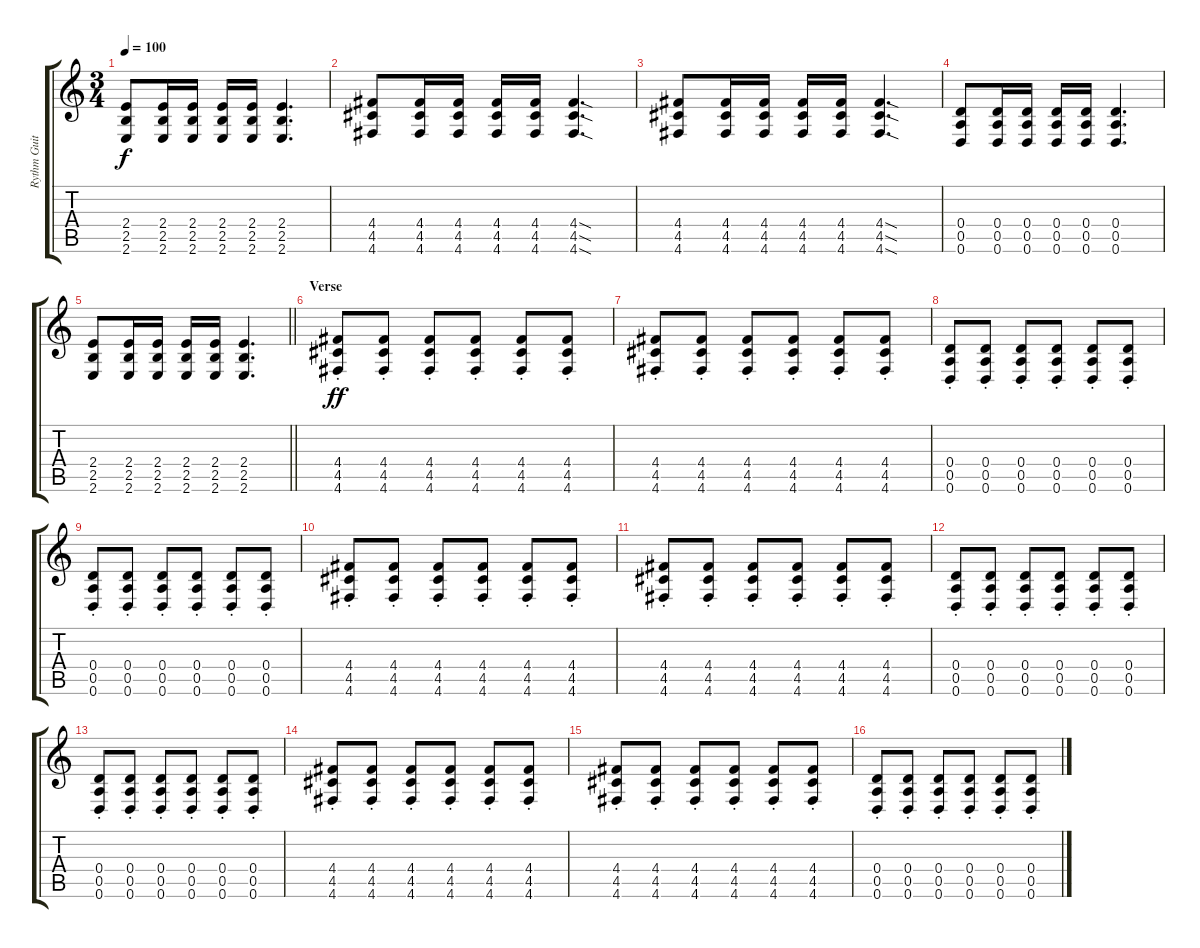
\track ("Rythm Guitar" "Rythm Guit") {instrument distortionguitar}
\staff {score tabs}
\tuning (E4 B3 G3 D3 A2 D2) {hide}
\ts (3 4)
\tempo 100
\clef g2
\ks c
(2.4 2.5 2.6).8{dy f} (2.4 2.5 2.6).16 (2.4 2.5 2.6).16 (2.4 2.5 2.6).16 (2.4 2.5 2.6).16 (2.4 2.5 2.6).4{d} |
(4.4 4.5 4.6).8 (4.4 4.5 4.6).16 (4.4 4.5 4.6).16 (4.4 4.5 4.6).16 (4.4 4.5 4.6).16 (4.4{sod} 4.5{sod} 4.6{sod}).4{d} |
(4.4 4.5 4.6).8 (4.4 4.5 4.6).16 (4.4 4.5 4.6).16 (4.4 4.5 4.6).16 (4.4 4.5 4.6).16 (4.4{sod} 4.5{sod} 4.6{sod}).4{d} |
(0.4 0.5 0.6).8 (0.4 0.5 0.6).16 (0.4 0.5 0.6).16 (0.4 0.5 0.6).16 (0.4 0.5 0.6).16 (0.4 0.5 0.6).4{d} |
\barLineRight lightlight
(2.4 2.5 2.6).8 (2.4 2.5 2.6).16 (2.4 2.5 2.6).16 (2.4 2.5 2.6).16 (2.4 2.5 2.6).16 (2.4 2.5 2.6).4{d} |
\section ("" "Verse")
(4.4 4.5{st} 4.6).8{dy ff} (4.4 4.5{st} 4.6).8 (4.4 4.5{st} 4.6).8 (4.4 4.5{st} 4.6).8 (4.4 4.5{st} 4.6).8 (4.4 4.5{st} 4.6).8 |
(4.4 4.5{st} 4.6).8 (4.4 4.5{st} 4.6).8 (4.4 4.5{st} 4.6).8 (4.4 4.5{st} 4.6).8 (4.4 4.5{st} 4.6).8 (4.4 4.5{st} 4.6).8 |
(0.4 0.5{st} 0.6).8 (0.4 0.5{st} 0.6).8 (0.4 0.5{st} 0.6).8 (0.4 0.5{st} 0.6).8 (0.4 0.5{st} 0.6).8 (0.4 0.5{st} 0.6).8 |
(0.4 0.5{st} 0.6).8 (0.4 0.5{st} 0.6).8 (0.4 0.5{st} 0.6).8 (0.4 0.5{st} 0.6).8 (0.4 0.5{st} 0.6).8 (0.4 0.5{st} 0.6).8 |
(4.4 4.5{st} 4.6).8 (4.4 4.5{st} 4.6).8 (4.4 4.5{st} 4.6).8 (4.4 4.5{st} 4.6).8 (4.4 4.5{st} 4.6).8 (4.4 4.5{st} 4.6).8 |
(4.4 4.5{st} 4.6).8 (4.4 4.5{st} 4.6).8 (4.4 4.5{st} 4.6).8 (4.4 4.5{st} 4.6).8 (4.4 4.5{st} 4.6).8 (4.4 4.5{st} 4.6).8 |
(0.4 0.5{st} 0.6).8 (0.4 0.5{st} 0.6).8 (0.4 0.5{st} 0.6).8 (0.4 0.5{st} 0.6).8 (0.4 0.5{st} 0.6).8 (0.4 0.5{st} 0.6).8 |
(0.4 0.5{st} 0.6).8 (0.4 0.5{st} 0.6).8 (0.4 0.5{st} 0.6).8 (0.4 0.5{st} 0.6).8 (0.4 0.5{st} 0.6).8 (0.4 0.5{st} 0.6).8 |
(4.4 4.5{st} 4.6).8 (4.4 4.5{st} 4.6).8 (4.4 4.5{st} 4.6).8 (4.4 4.5{st} 4.6).8 (4.4 4.5{st} 4.6).8 (4.4 4.5{st} 4.6).8 |
(4.4 4.5{st} 4.6).8 (4.4 4.5{st} 4.6).8 (4.4 4.5{st} 4.6).8 (4.4 4.5{st} 4.6).8 (4.4 4.5{st} 4.6).8 (4.4 4.5{st} 4.6).8 |
(0.4 0.5{st} 0.6).8 (0.4 0.5{st} 0.6).8 (0.4 0.5{st} 0.6).8 (0.4 0.5{st} 0.6).8 (0.4 0.5{st} 0.6).8 (0.4 0.5{st} 0.6).8
